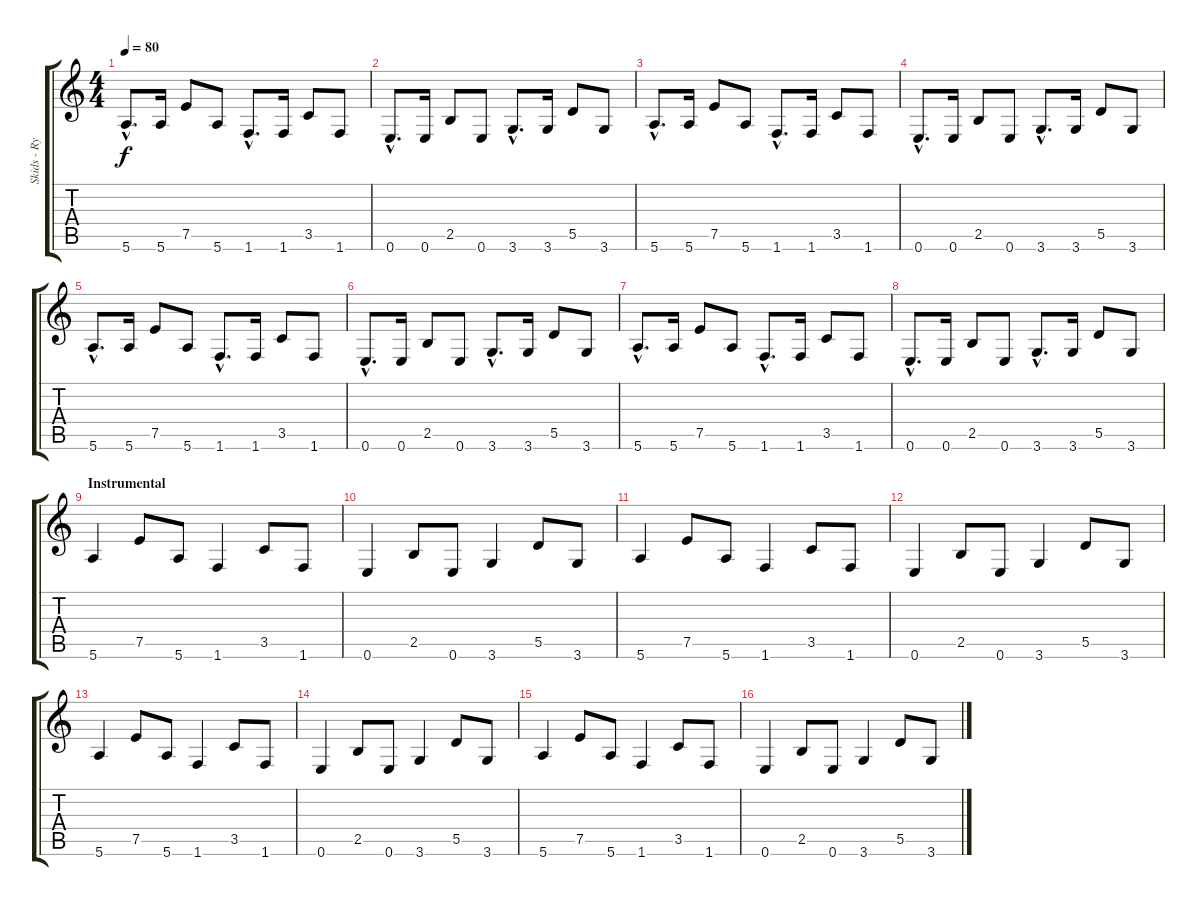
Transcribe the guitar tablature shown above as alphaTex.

\track ("Skids - Rythmn Guitar" "Skids - Ry") {instrument acousticguitarsteel}
\staff {score tabs}
\tuning (E4 B3 G3 D3 A2 E2) {hide}
\ts (4 4)
\tempo 80
\clef g2
\ks c
5.6{hac}.8{d dy f} 5.6.16 7.5.8 5.6.8 1.6{hac}.8{d} 1.6.16 3.5.8 1.6.8 |
0.6{hac}.8{d} 0.6.16 2.5.8 0.6.8 3.6{hac}.8{d} 3.6.16 5.5.8 3.6.8 |
5.6{hac}.8{d} 5.6.16 7.5.8 5.6.8 1.6{hac}.8{d} 1.6.16 3.5.8 1.6.8 |
0.6{hac}.8{d} 0.6.16 2.5.8 0.6.8 3.6{hac}.8{d} 3.6.16 5.5.8 3.6.8 |
5.6{hac}.8{d} 5.6.16 7.5.8 5.6.8 1.6{hac}.8{d} 1.6.16 3.5.8 1.6.8 |
0.6{hac}.8{d} 0.6.16 2.5.8 0.6.8 3.6{hac}.8{d} 3.6.16 5.5.8 3.6.8 |
5.6{hac}.8{d} 5.6.16 7.5.8 5.6.8 1.6{hac}.8{d} 1.6.16 3.5.8 1.6.8 |
0.6{hac}.8{d} 0.6.16 2.5.8 0.6.8 3.6{hac}.8{d} 3.6.16 5.5.8 3.6.8 |
\section ("" "Instrumental")
5.6.4 7.5.8 5.6.8 1.6.4 3.5.8 1.6.8 |
0.6.4 2.5.8 0.6.8 3.6.4 5.5.8 3.6.8 |
5.6.4 7.5.8 5.6.8 1.6.4 3.5.8 1.6.8 |
0.6.4 2.5.8 0.6.8 3.6.4 5.5.8 3.6.8 |
5.6.4 7.5.8 5.6.8 1.6.4 3.5.8 1.6.8 |
0.6.4 2.5.8 0.6.8 3.6.4 5.5.8 3.6.8 |
5.6.4 7.5.8 5.6.8 1.6.4 3.5.8 1.6.8 |
0.6.4 2.5.8 0.6.8 3.6.4 5.5.8 3.6.8
